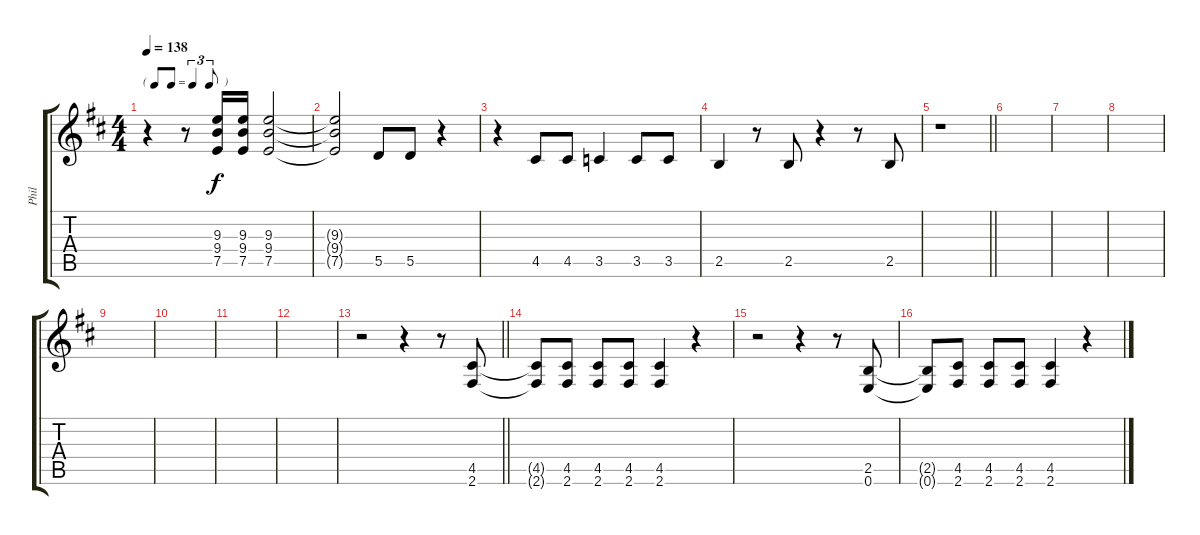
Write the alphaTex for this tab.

\track ("Phil" "Phil") {instrument distortionguitar}
\staff {score tabs}
\tuning (E4 B3 G3 D3 A2 E2) {hide}
\ts (4 4)
\tf triplet8th
\tempo 138
\clef g2
\ks d
r.4{dy f} r.8 (9.3 9.4 7.5).16 (9.3 9.4 7.5).16 (9.3 9.4 7.5).2 |
(9.3{t} 9.4{t} 7.5{t}).2 5.5.8 5.5.8 r.4 |
r.4 4.5.8 4.5.8 3.5.4 3.5.8 3.5.8 |
2.5.4 r.8 2.5.8 r.4 r.8 2.5.8 |
\barLineRight lightlight
r.1 |
|
|
|
|
|
|
|
\barLineRight lightlight
r.2 r.4 r.8 (4.5 2.6).8 |
(4.5{t} 2.6{t}).8 (4.5 2.6).8 (4.5 2.6).8 (4.5 2.6).8 (4.5 2.6).4 r.4 |
r.2 r.4 r.8 (2.5 0.6).8 |
(2.5{t} 0.6{t}).8 (4.5 2.6).8 (4.5 2.6).8 (4.5 2.6).8 (4.5 2.6).4 r.4
